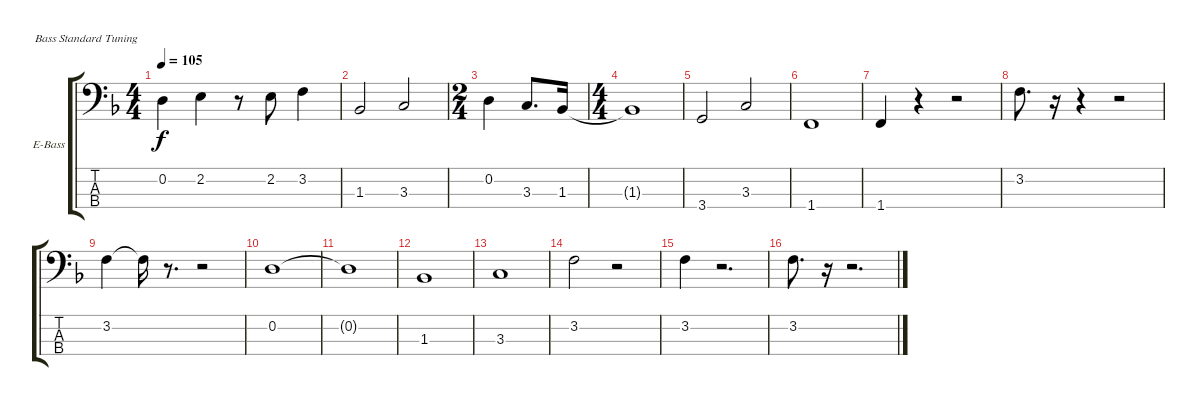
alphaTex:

\bracketExtendMode groupsimilarinstruments
\firstSystemTrackNameOrientation horizontal
\otherSystemsTrackNameOrientation horizontal
\track ("Electric Bass" "E-Bass") {instrument electricbassfinger}
\staff {score tabs}
\tuning (G2 D2 A1 E1)
\ts (4 4)
\tempo 105
\clef f4
\scale
0.333333
\ks f
0.2.4{dy f} 2.2.4 r.8 2.2.8 3.2.4 |
\scale
0.19375 1.3.2 3.3.2 |
\ts (2 4)
\beaming (8 2 2)
\scale
0.403125 0.2.4 3.3.8{d} 1.3.16 |
\ts (4 4)
\beaming (8 2 2 2 2)
\scale
0.403125 1.3{t}.1 |
\scale
0.333333 3.4.2 3.3.2 |
\scale
0.333333 1.4.1 |
\scale
0.333333 1.4.4 r.4 r.2 |
\scale
0.333333 3.2.8{d} r.16 r.4 r.2 |
\scale
0.333333 3.2.4 3.2{t}.16 r.8{d} r.2 |
\scale
0.333333 0.2.1 |
\scale
0.333333 0.2{t}.1 |
\scale
0.333333 1.3.1 |
\scale
0.333333 3.3.1 |
\scale
0.333333 3.2.2 r.2 |
\scale
0.333333 3.2.4 r.2{d} |
\scale
0.333333 3.2.8{d} r.16 r.2{d}
